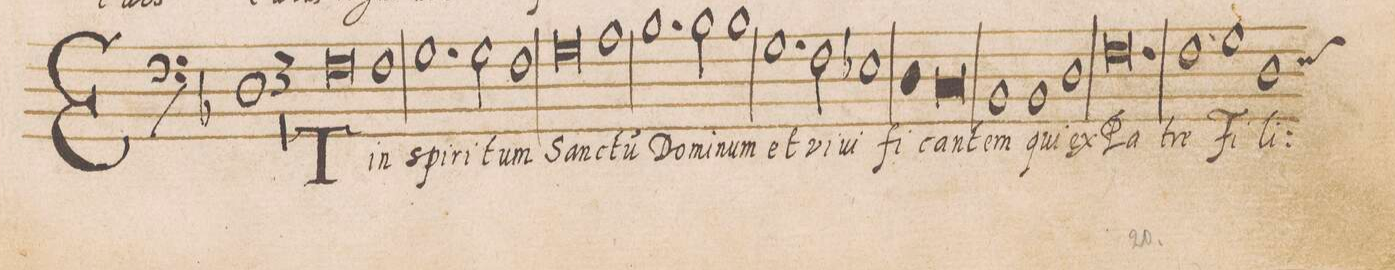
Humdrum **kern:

**kern	**text
*I"BASSUS	*
*clefF4	*
*k[b-]	*
*met(O)	*
*M3/1	*
0F	Et
1F	in
=112-	=112-
1.G	spi-
2G\	-ri-
1F	-tum
=113-	=113-
0G	San-
1A	-ctu(m)
=114-	=114-
1.B-	Do-
2B-\	-mi-
1B-	-num
=115-	=115-
1.G	et
2F\	vi-
1E-X	-vi-
=116-	=116-
*col	*
1D	-fi-
0C	-can-
*Xcol	*
=117-	=117-
1BB-	-tem
1BB-	qui
1D	ex
=118-	=118-
0.F	Pa-
=119-	=119-
1F	-tre
1G	Fi-
*custos:E	*
1D	-li-
=120-	=120-
*-	*-
